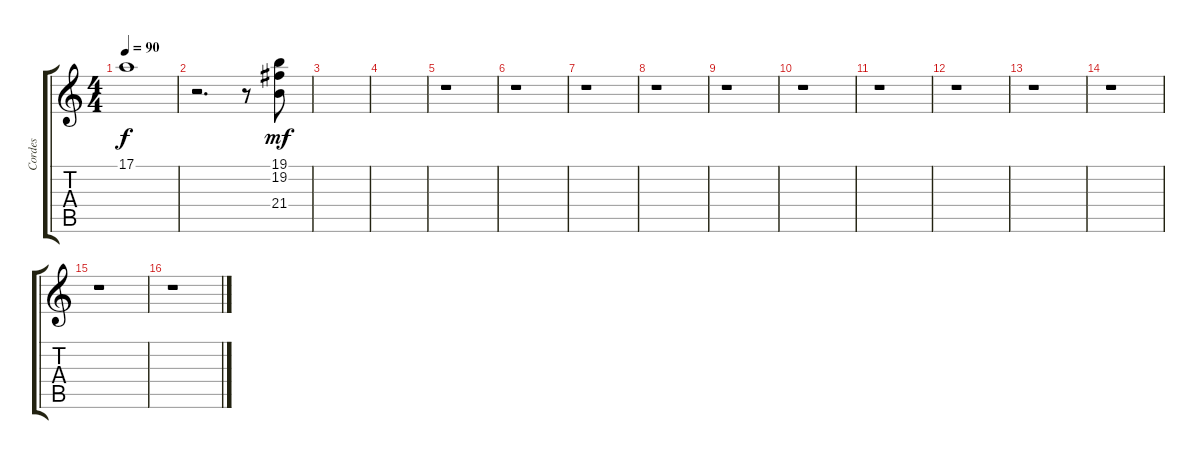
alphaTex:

\track ("Cordes" "Cordes") {instrument synthstrings2}
\staff {score tabs}
\tuning (E4 B3 G3 D3 A2 E2) {hide}
\ts (4 4)
\tempo 90
\clef g2
\ks c
17.1{t}.1{dy f} |
r.2{d} r.8 (19.1 19.2 21.4).8{dy mf} |
|
|
r.1 |
r.1 |
r.1 |
r.1 |
r.1 |
r.1 |
r.1 |
r.1 |
r.1 |
r.1 |
r.1 |
r.1
